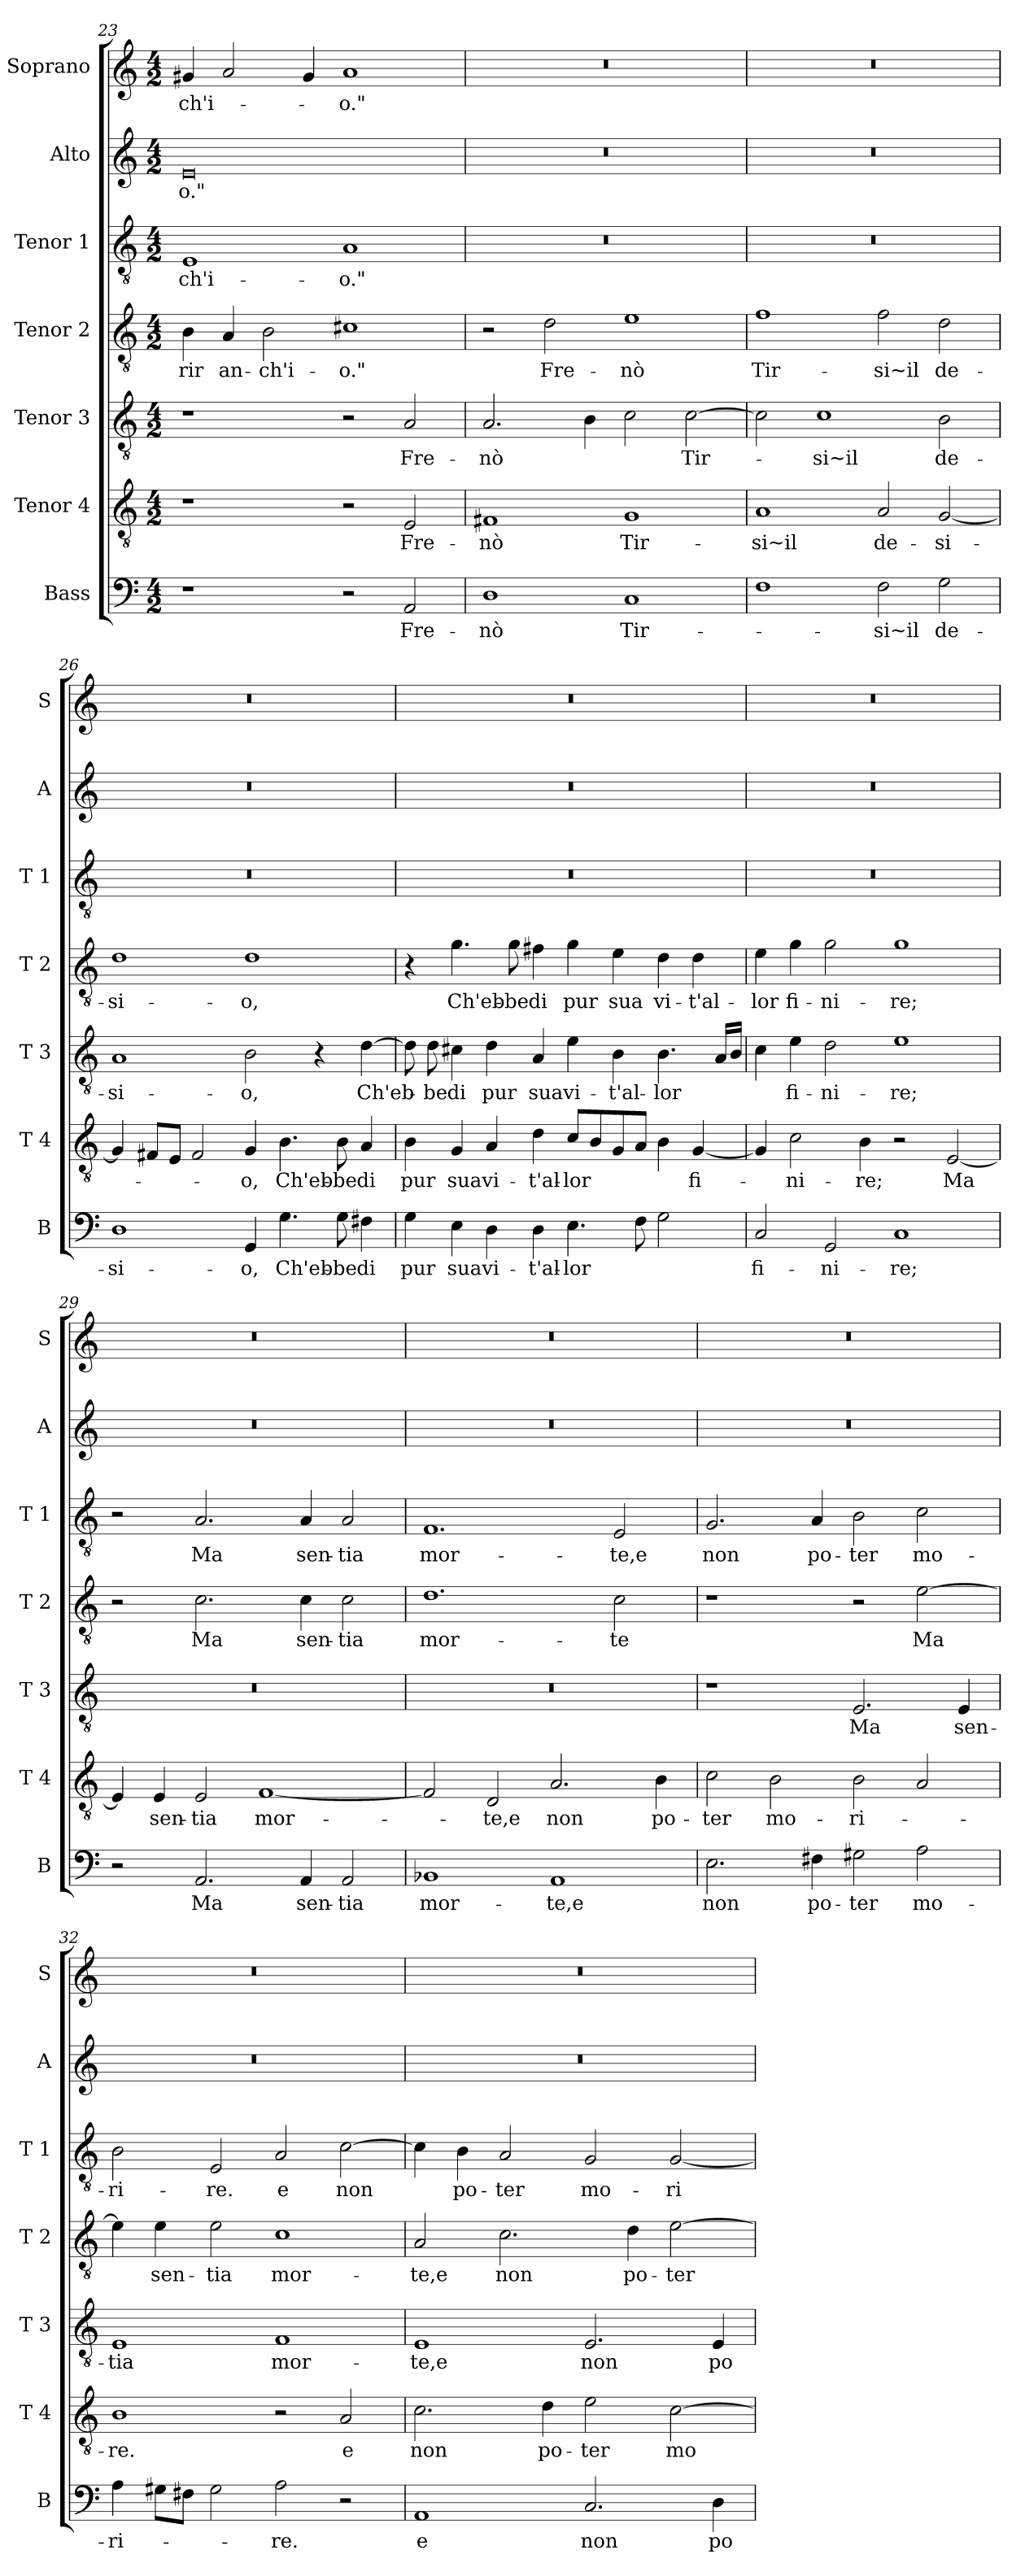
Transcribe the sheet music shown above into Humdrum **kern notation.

**kern	**text	**kern	**text	**kern	**text	**kern	**text	**kern	**text	**kern	**text	**kern	**text
*part7	*part7	*part6	*part6	*part5	*part5	*part4	*part4	*part3	*part3	*part2	*part2	*part1	*part1
*staff7	*staff7	*staff6	*staff6	*staff5	*staff5	*staff4	*staff4	*staff3	*staff3	*staff2	*staff2	*staff1	*staff1
*I"Bass	*	*I"Tenor 4	*	*I"Tenor 3	*	*I"Tenor 2	*	*I"Tenor 1	*	*I"Alto	*	*I"Soprano	*
*I'B	*	*I'T 4	*	*I'T 3	*	*I'T 2	*	*I'T 1	*	*I'A	*	*I'S	*
*clefF4	*	*clefGv2	*	*clefGv2	*	*clefGv2	*	*clefGv2	*	*clefG2	*	*clefG2	*
*k[]	*	*k[]	*	*k[]	*	*k[]	*	*k[]	*	*k[]	*	*k[]	*
*C:	*	*C:	*	*C:	*	*C:	*	*C:	*	*C:	*	*C:	*
*M4/2	*	*M4/2	*	*M4/2	*	*M4/2	*	*M4/2	*	*M4/2	*	*M4/2	*
=23	=23	=23	=23	=23	=23	=23	=23	=23	=23	=23	=23	=23	=23
!	!	!	!	!	!	!	!LO:LY:b	!	!LO:LY:b	!	!LO:LY:b	!	!LO:LY:b
1r	.	1r	.	1r	.	4B\	-rir	1E	-ch'i-	0e	-o."	4g#X/	-ch'i-
!	!	!	!	!	!	!	!LO:LY:b	!	!	!	!	!	!
.	.	.	.	.	.	4A/	an-	.	.	.	.	2a/	.
!	!	!	!	!	!	!	!LO:LY:b	!	!	!	!	!	!
.	.	.	.	.	.	2B\	-ch'i-	.	.	.	.	.	.
.	.	.	.	.	.	.	.	.	.	.	.	4g#/	.
!	!	!	!	!	!	!	!LO:LY:b	!	!LO:LY:b	!	!	!	!LO:LY:b
2r	.	2r	.	2r	.	1c#X	-o."	1A	-o."	.	.	1a	-o."
!	!LO:LY:b	!	!LO:LY:b	!	!LO:LY:b	!	!	!	!	!	!	!	!
2AA/	Fre-	2E/	Fre-	2A/	Fre-	.	.	.	.	.	.	.	.
=24	=24	=24	=24	=24	=24	=24	=24	=24	=24	=24	=24	=24	=24
!	!LO:LY:b	!	!LO:LY:b	!	!LO:LY:b	!	!	!	!	!	!	!	!
1D	-nò	1F#X	-nò	2.A/	-nò	2r	.	0r	.	0r	.	0r	.
!	!	!	!	!	!	!	!LO:LY:b	!	!	!	!	!	!
.	.	.	.	.	.	2d\	Fre-	.	.	.	.	.	.
.	.	.	.	4B\	.	.	.	.	.	.	.	.	.
!	!LO:LY:b	!	!LO:LY:b	!	!	!	!LO:LY:b	!	!	!	!	!	!
1C	Tir-	1G	Tir-	2c\	.	1e	-nò	.	.	.	.	.	.
!	!	!	!	!	!LO:LY:b	!	!	!	!	!	!	!	!
.	.	.	.	[2c\	Tir-	.	.	.	.	.	.	.	.
=25	=25	=25	=25	=25	=25	=25	=25	=25	=25	=25	=25	=25	=25
!	!	!	!LO:LY:b	!	!	!	!LO:LY:b	!	!	!	!	!	!
1F	.	1A	-si~il	2c\]	.	1f	Tir-	0r	.	0r	.	0r	.
!	!	!	!	!	!LO:LY:b	!	!	!	!	!	!	!	!
.	.	.	.	1c	-si~il	.	.	.	.	.	.	.	.
!	!LO:LY:b	!	!LO:LY:b	!	!	!	!LO:LY:b	!	!	!	!	!	!
2F\	-si~il	2A/	de-	.	.	2f\	-si~il	.	.	.	.	.	.
!	!LO:LY:b	!	!LO:LY:b	!	!LO:LY:b	!	!LO:LY:b	!	!	!	!	!	!
2G\	de-	[2G/	-si-	2B\	de-	2d\	de-	.	.	.	.	.	.
!!LO:PB:g=z
=26	=26	=26	=26	=26	=26	=26	=26	=26	=26	=26	=26	=26	=26
!	!LO:LY:b	!	!	!	!LO:LY:b	!	!LO:LY:b	!	!	!	!	!	!
1D	-si-	4G/]	.	1A	-si-	1d	-si-	0r	.	0r	.	0r	.
.	.	8F#X/L	.	.	.	.	.	.	.	.	.	.	.
.	.	8E/J	.	.	.	.	.	.	.	.	.	.	.
.	.	2F#/	.	.	.	.	.	.	.	.	.	.	.
!	!LO:LY:b	!	!LO:LY:b	!	!LO:LY:b	!	!LO:LY:b	!	!	!	!	!	!
4GG/	-o,	4G/	-o,	2B\	-o,	1d	-o,	.	.	.	.	.	.
!	!LO:LY:b	!	!LO:LY:b	!	!	!	!	!	!	!	!	!	!
4.G\	Ch'eb-	4.B\	Ch'eb-	.	.	.	.	.	.	.	.	.	.
.	.	.	.	4r	.	.	.	.	.	.	.	.	.
!	!LO:LY:b	!	!LO:LY:b	!	!	!	!	!	!	!	!	!	!
8G\	-be	8B\	-be	.	.	.	.	.	.	.	.	.	.
!	!LO:LY:b	!	!LO:LY:b	!	!LO:LY:b	!	!	!	!	!	!	!	!
4F#X\	di	4A/	di	[4d\	Ch'eb-	.	.	.	.	.	.	.	.
=27	=27	=27	=27	=27	=27	=27	=27	=27	=27	=27	=27	=27	=27
!	!LO:LY:b	!	!LO:LY:b	!	!	!	!	!	!	!	!	!	!
4G\	pur	4B\	pur	8d\]	.	4r	.	0r	.	0r	.	0r	.
!	!	!	!	!	!LO:LY:b	!	!	!	!	!	!	!	!
.	.	.	.	8d\	-be	.	.	.	.	.	.	.	.
!	!LO:LY:b	!	!LO:LY:b	!	!LO:LY:b	!	!LO:LY:b	!	!	!	!	!	!
4E\	sua	4G/	sua	4c#X\	di	4.g\	Ch'eb-	.	.	.	.	.	.
!	!LO:LY:b	!	!LO:LY:b	!	!LO:LY:b	!	!	!	!	!	!	!	!
4D\	vi-	4A/	vi-	4d\	pur	.	.	.	.	.	.	.	.
!	!	!	!	!	!	!	!LO:LY:b	!	!	!	!	!	!
.	.	.	.	.	.	8g\	-be	.	.	.	.	.	.
!	!LO:LY:b	!	!LO:LY:b	!	!LO:LY:b	!	!LO:LY:b	!	!	!	!	!	!
4D\	-t'al-	4d\	-t'al-	4A/	sua	4f#X\	di	.	.	.	.	.	.
!	!LO:LY:b	!	!LO:LY:b	!	!LO:LY:b	!	!LO:LY:b	!	!	!	!	!	!
4.E\	-lor	8c/L	-lor	4e\	vi-	4g\	pur	.	.	.	.	.	.
.	.	8B/	.	.	.	.	.	.	.	.	.	.	.
!	!	!	!	!	!LO:LY:b	!	!LO:LY:b	!	!	!	!	!	!
.	.	8G/	.	4B\	-t'al-	4e\	sua	.	.	.	.	.	.
8F\	.	8A/J	.	.	.	.	.	.	.	.	.	.	.
!	!	!	!	!	!LO:LY:b	!	!LO:LY:b	!	!	!	!	!	!
2G\	.	4B\	.	4.B\	-lor	4d\	vi-	.	.	.	.	.	.
!	!	!	!LO:LY:b	!	!	!	!LO:LY:b	!	!	!	!	!	!
.	.	[4G/	fi-	.	.	4d\	-t'al-	.	.	.	.	.	.
.	.	.	.	16A/LL	.	.	.	.	.	.	.	.	.
.	.	.	.	16B/JJ	.	.	.	.	.	.	.	.	.
=28	=28	=28	=28	=28	=28	=28	=28	=28	=28	=28	=28	=28	=28
!	!LO:LY:b	!	!	!	!	!	!LO:LY:b	!	!	!	!	!	!
2C/	fi-	4G/]	.	4c\	.	4e\	-lor	0r	.	0r	.	0r	.
!	!	!	!LO:LY:b	!	!LO:LY:b	!	!LO:LY:b	!	!	!	!	!	!
.	.	2c\	-ni-	4e\	fi-	4g\	fi-	.	.	.	.	.	.
!	!LO:LY:b	!	!	!	!LO:LY:b	!	!LO:LY:b	!	!	!	!	!	!
2GG/	-ni-	.	.	2d\	-ni-	2g\	-ni-	.	.	.	.	.	.
!	!	!	!LO:LY:b	!	!	!	!	!	!	!	!	!	!
.	.	4B\	-re;	.	.	.	.	.	.	.	.	.	.
!	!LO:LY:b	!	!	!	!LO:LY:b	!	!LO:LY:b	!	!	!	!	!	!
1C	-re;	2r	.	1e	-re;	1g	-re;	.	.	.	.	.	.
!	!	!	!LO:LY:b	!	!	!	!	!	!	!	!	!	!
.	.	[2E/	Ma	.	.	.	.	.	.	.	.	.	.
=29	=29	=29	=29	=29	=29	=29	=29	=29	=29	=29	=29	=29	=29
2r	.	4E/]	.	0r	.	2r	.	2r	.	0r	.	0r	.
!	!	!	!LO:LY:b	!	!	!	!	!	!	!	!	!	!
.	.	4E/	sen-	.	.	.	.	.	.	.	.	.	.
!	!LO:LY:b	!	!LO:LY:b	!	!	!	!LO:LY:b	!	!LO:LY:b	!	!	!	!
2.AA/	Ma	2E/	-tia	.	.	2.c\	Ma	2.A/	Ma	.	.	.	.
!	!	!	!LO:LY:b	!	!	!	!	!	!	!	!	!	!
.	.	[1F	mor-	.	.	.	.	.	.	.	.	.	.
!	!LO:LY:b	!	!	!	!	!	!LO:LY:b	!	!LO:LY:b	!	!	!	!
4AA/	sen-	.	.	.	.	4c\	sen-	4A/	sen-	.	.	.	.
!	!LO:LY:b	!	!	!	!	!	!LO:LY:b	!	!LO:LY:b	!	!	!	!
2AA/	-tia	.	.	.	.	2c\	-tia	2A/	-tia	.	.	.	.
!!LO:LB:g=z
=30	=30	=30	=30	=30	=30	=30	=30	=30	=30	=30	=30	=30	=30
!	!LO:LY:b	!	!	!	!	!	!LO:LY:b	!	!LO:LY:b	!	!	!	!
1BB-X	mor-	2F/]	.	0r	.	1.d	mor-	1.F	mor-	0r	.	0r	.
!	!	!	!LO:LY:b	!	!	!	!	!	!	!	!	!	!
.	.	2D/	-te,e	.	.	.	.	.	.	.	.	.	.
!	!LO:LY:b	!	!LO:LY:b	!	!	!	!	!	!	!	!	!	!
1AA	-te,e	2.A/	non	.	.	.	.	.	.	.	.	.	.
!	!	!	!	!	!	!	!LO:LY:b	!	!LO:LY:b	!	!	!	!
.	.	.	.	.	.	2c\	-te	2E/	-te,e	.	.	.	.
!	!	!	!LO:LY:b	!	!	!	!	!	!	!	!	!	!
.	.	4B\	po-	.	.	.	.	.	.	.	.	.	.
=31	=31	=31	=31	=31	=31	=31	=31	=31	=31	=31	=31	=31	=31
!	!LO:LY:b	!	!LO:LY:b	!	!	!	!	!	!LO:LY:b	!	!	!	!
2.E\	non	2c\	-ter	1r	.	1r	.	2.G/	non	0r	.	0r	.
!	!	!	!LO:LY:b	!	!	!	!	!	!	!	!	!	!
.	.	2B\	mo-	.	.	.	.	.	.	.	.	.	.
!	!LO:LY:b	!	!	!	!	!	!	!	!LO:LY:b	!	!	!	!
4F#X\	po-	.	.	.	.	.	.	4A/	po-	.	.	.	.
!	!LO:LY:b	!	!LO:LY:b	!	!LO:LY:b	!	!	!	!LO:LY:b	!	!	!	!
2G#X\	-ter	2B\	-ri-	2.E/	Ma	2r	.	2B\	-ter	.	.	.	.
!	!LO:LY:b	!	!	!	!	!	!LO:LY:b	!	!LO:LY:b	!	!	!	!
2A\	mo-	2A/	.	.	.	[2e\	Ma	2c\	mo-	.	.	.	.
!	!	!	!	!	!LO:LY:b	!	!	!	!	!	!	!	!
.	.	.	.	4E/	sen-	.	.	.	.	.	.	.	.
=32	=32	=32	=32	=32	=32	=32	=32	=32	=32	=32	=32	=32	=32
!	!LO:LY:b	!	!LO:LY:b	!	!LO:LY:b	!	!	!	!LO:LY:b	!	!	!	!
4A\	-ri-	1B	-re.	1E	-tia	4e\]	.	2B\	-ri-	0r	.	0r	.
!	!	!	!	!	!	!	!LO:LY:b	!	!	!	!	!	!
8G#X\L	.	.	.	.	.	4e\	sen-	.	.	.	.	.	.
8F#X\J	.	.	.	.	.	.	.	.	.	.	.	.	.
!	!	!	!	!	!	!	!LO:LY:b	!	!LO:LY:b	!	!	!	!
2G#\	.	.	.	.	.	2e\	-tia	2E/	-re.	.	.	.	.
!	!LO:LY:b	!	!	!	!LO:LY:b	!	!LO:LY:b	!	!LO:LY:b	!	!	!	!
2A\	-re.	2r	.	1F	mor-	1c	mor-	2A/	e	.	.	.	.
!	!	!	!LO:LY:b	!	!	!	!	!	!LO:LY:b	!	!	!	!
2r	.	2A/	e	.	.	.	.	[2c\	non	.	.	.	.
=33	=33	=33	=33	=33	=33	=33	=33	=33	=33	=33	=33	=33	=33
!	!LO:LY:b	!	!LO:LY:b	!	!LO:LY:b	!	!LO:LY:b	!	!	!	!	!	!
1AA	e	2.c\	non	1E	-te,e	2A/	-te,e	4c\]	.	0r	.	0r	.
!	!	!	!	!	!	!	!	!	!LO:LY:b	!	!	!	!
.	.	.	.	.	.	.	.	4B\	po-	.	.	.	.
!	!	!	!	!	!	!	!LO:LY:b	!	!LO:LY:b	!	!	!	!
.	.	.	.	.	.	2.c\	non	2A/	-ter	.	.	.	.
!	!	!	!LO:LY:b	!	!	!	!	!	!	!	!	!	!
.	.	4d\	po-	.	.	.	.	.	.	.	.	.	.
!	!LO:LY:b	!	!LO:LY:b	!	!LO:LY:b	!	!	!	!LO:LY:b	!	!	!	!
2.C/	non	2e\	-ter	2.E/	non	.	.	2G/	mo-	.	.	.	.
!	!	!	!	!	!	!	!LO:LY:b	!	!	!	!	!	!
.	.	.	.	.	.	4d\	po-	.	.	.	.	.	.
!	!	!	!LO:LY:b	!	!	!	!LO:LY:b	!	!LO:LY:b	!	!	!	!
.	.	[2c\	mo-	.	.	[2e\	-ter	[2G/	-ri-	.	.	.	.
!	!LO:LY:b	!	!	!	!LO:LY:b	!	!	!	!	!	!	!	!
4D\	po-	.	.	4E/	po-	.	.	.	.	.	.	.	.
=	=	=	=	=	=	=	=	=	=	=	=	=	=
*-	*-	*-	*-	*-	*-	*-	*-	*-	*-	*-	*-	*-	*-
